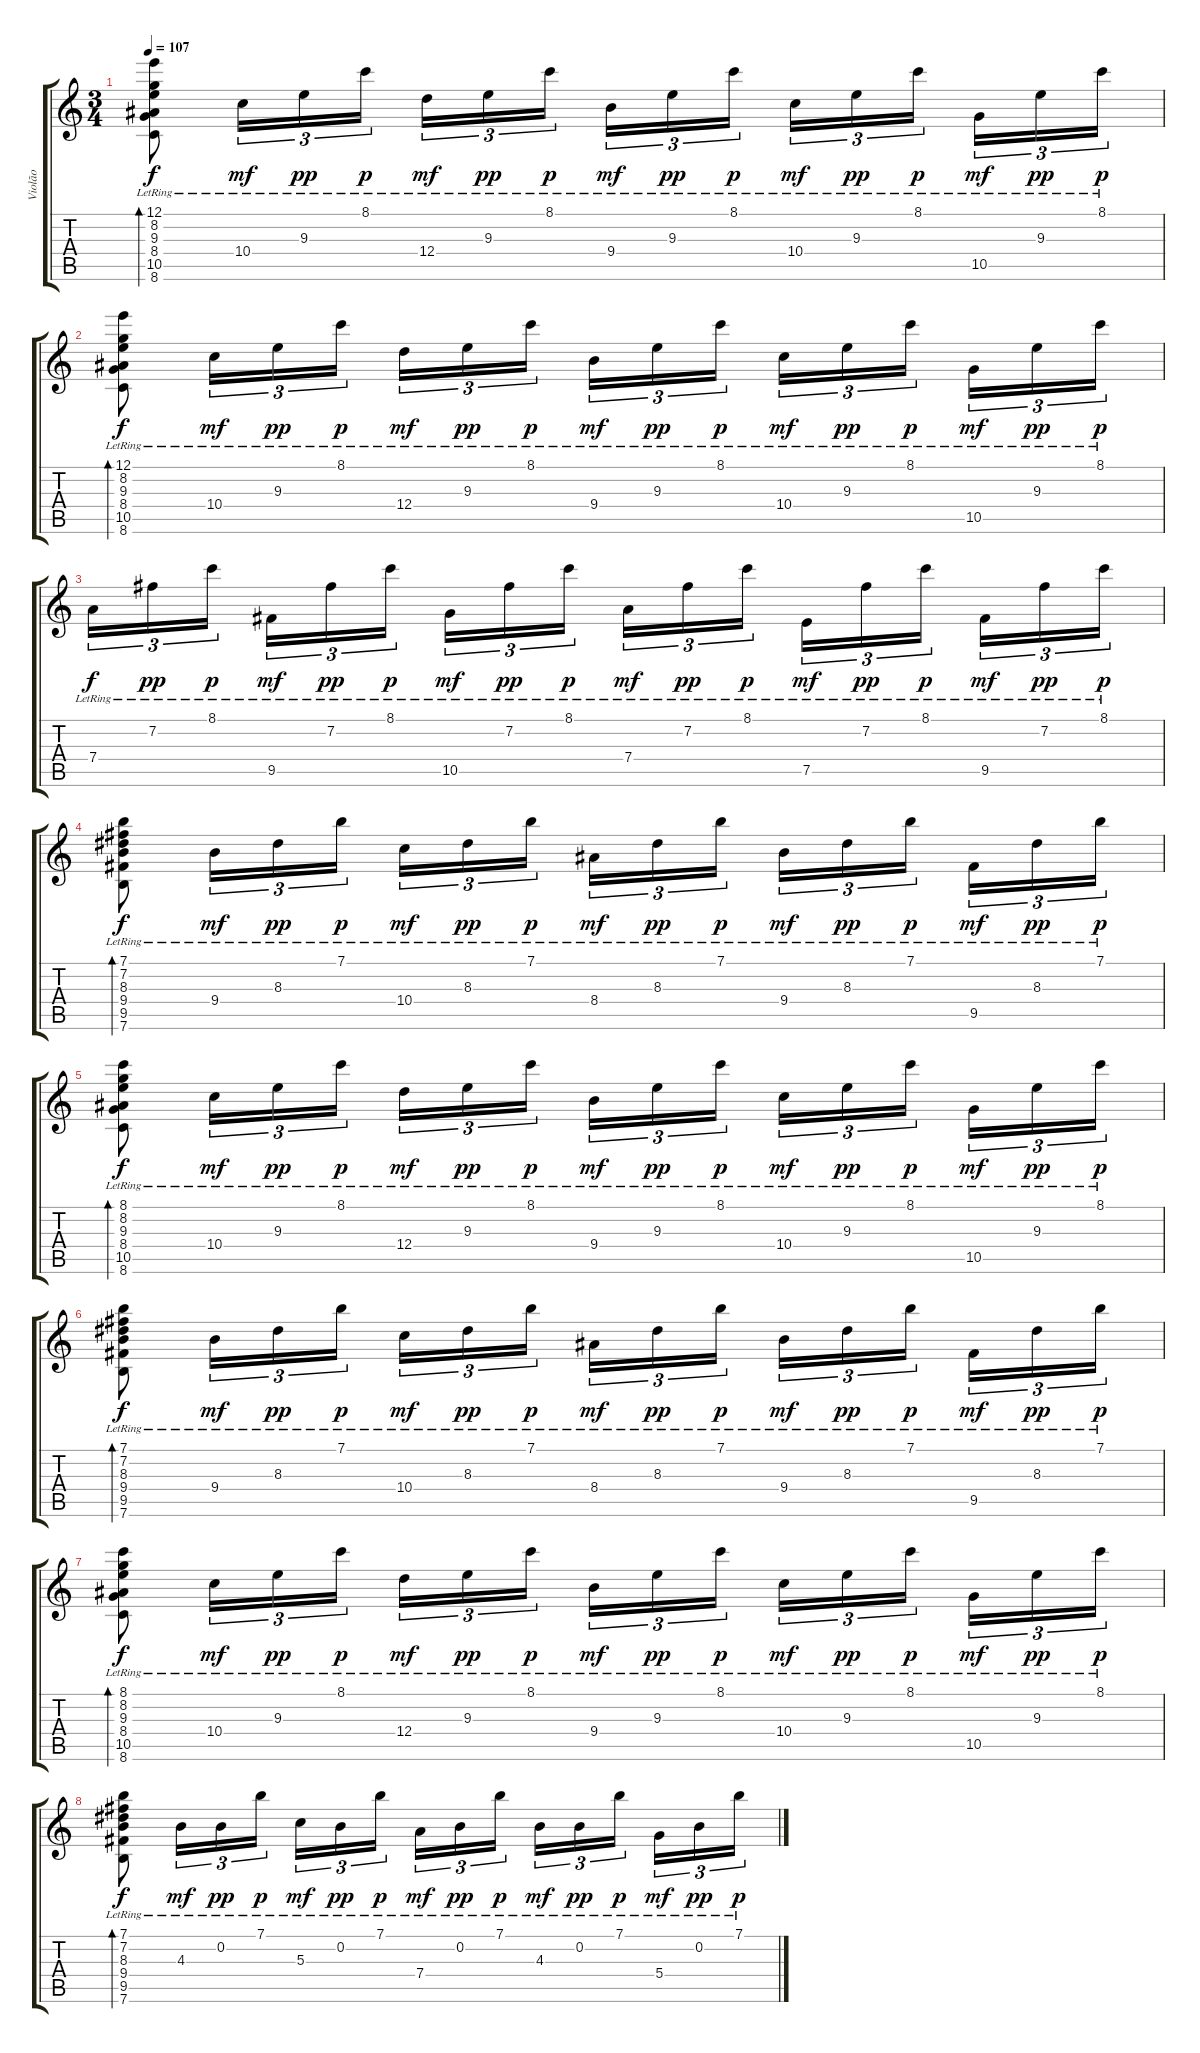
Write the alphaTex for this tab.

\track ("Violão" "Violão") {instrument acousticguitarnylon}
\staff {score tabs}
\tuning (E4 B3 G3 D3 A2 E2) {hide}
\ts (3 4)
\tempo 107
\clef g2
\ks c
(12.1{lr} 8.2{lr} 9.3{lr} 8.4{lr} 10.5{lr} 8.6{lr}).8{bd 60 dy f} 10.4{lr}.16{tu (3 2) dy mf} 9.3{lr}.16{tu (3 2) dy pp} 8.1{lr}.16{tu (3 2) dy p} 12.4{lr}.16{tu (3 2) dy mf} 9.3{lr}.16{tu (3 2) dy pp} 8.1{lr}.16{tu (3 2) dy p} 9.4{lr}.16{tu (3 2) dy mf} 9.3{lr}.16{tu (3 2) dy pp} 8.1{lr}.16{tu (3 2) dy p} 10.4{lr}.16{tu (3 2) dy mf} 9.3{lr}.16{tu (3 2) dy pp} 8.1{lr}.16{tu (3 2) dy p} 10.5{lr}.16{tu (3 2) dy mf} 9.3{lr}.16{tu (3 2) dy pp} 8.1{lr}.16{tu (3 2) dy p} |
(12.1{lr} 8.2{lr} 9.3{lr} 8.4{lr} 10.5{lr} 8.6{lr}).8{bd 60 dy f} 10.4{lr}.16{tu (3 2) dy mf} 9.3{lr}.16{tu (3 2) dy pp} 8.1{lr}.16{tu (3 2) dy p} 12.4{lr}.16{tu (3 2) dy mf} 9.3{lr}.16{tu (3 2) dy pp} 8.1{lr}.16{tu (3 2) dy p} 9.4{lr}.16{tu (3 2) dy mf} 9.3{lr}.16{tu (3 2) dy pp} 8.1{lr}.16{tu (3 2) dy p} 10.4{lr}.16{tu (3 2) dy mf} 9.3{lr}.16{tu (3 2) dy pp} 8.1{lr}.16{tu (3 2) dy p} 10.5{lr}.16{tu (3 2) dy mf} 9.3{lr}.16{tu (3 2) dy pp} 8.1{lr}.16{tu (3 2) dy p} |
7.4{lr}.16{tu (3 2) dy f} 7.2{lr}.16{tu (3 2) dy pp} 8.1{lr}.16{tu (3 2) dy p} 9.5{lr}.16{tu (3 2) dy mf} 7.2{lr}.16{tu (3 2) dy pp} 8.1{lr}.16{tu (3 2) dy p} 10.5{lr}.16{tu (3 2) dy mf} 7.2{lr}.16{tu (3 2) dy pp} 8.1{lr}.16{tu (3 2) dy p} 7.4{lr}.16{tu (3 2) dy mf} 7.2{lr}.16{tu (3 2) dy pp} 8.1{lr}.16{tu (3 2) dy p} 7.5{lr}.16{tu (3 2) dy mf} 7.2{lr}.16{tu (3 2) dy pp} 8.1{lr}.16{tu (3 2) dy p} 9.5{lr}.16{tu (3 2) dy mf} 7.2{lr}.16{tu (3 2) dy pp} 8.1{lr}.16{tu (3 2) dy p} |
(7.1{lr} 7.2{lr} 8.3{lr} 9.4{lr} 9.5{lr} 7.6{lr}).8{bd 60 dy f} 9.4{lr}.16{tu (3 2) dy mf} 8.3{lr}.16{tu (3 2) dy pp} 7.1{lr}.16{tu (3 2) dy p} 10.4{lr}.16{tu (3 2) dy mf} 8.3{lr}.16{tu (3 2) dy pp} 7.1{lr}.16{tu (3 2) dy p} 8.4{lr}.16{tu (3 2) dy mf} 8.3{lr}.16{tu (3 2) dy pp} 7.1{lr}.16{tu (3 2) dy p} 9.4{lr}.16{tu (3 2) dy mf} 8.3{lr}.16{tu (3 2) dy pp} 7.1{lr}.16{tu (3 2) dy p} 9.5{lr}.16{tu (3 2) dy mf} 8.3{lr}.16{tu (3 2) dy pp} 7.1{lr}.16{tu (3 2) dy p} |
(8.1{lr} 8.2{lr} 9.3{lr} 8.4{lr} 10.5{lr} 8.6{lr}).8{bd 60 dy f} 10.4{lr}.16{tu (3 2) dy mf} 9.3{lr}.16{tu (3 2) dy pp} 8.1{lr}.16{tu (3 2) dy p} 12.4{lr}.16{tu (3 2) dy mf} 9.3{lr}.16{tu (3 2) dy pp} 8.1{lr}.16{tu (3 2) dy p} 9.4{lr}.16{tu (3 2) dy mf} 9.3{lr}.16{tu (3 2) dy pp} 8.1{lr}.16{tu (3 2) dy p} 10.4{lr}.16{tu (3 2) dy mf} 9.3{lr}.16{tu (3 2) dy pp} 8.1{lr}.16{tu (3 2) dy p} 10.5{lr}.16{tu (3 2) dy mf} 9.3{lr}.16{tu (3 2) dy pp} 8.1{lr}.16{tu (3 2) dy p} |
(7.1{lr} 7.2{lr} 8.3{lr} 9.4{lr} 9.5{lr} 7.6{lr}).8{bd 60 dy f} 9.4{lr}.16{tu (3 2) dy mf} 8.3{lr}.16{tu (3 2) dy pp} 7.1{lr}.16{tu (3 2) dy p} 10.4{lr}.16{tu (3 2) dy mf} 8.3{lr}.16{tu (3 2) dy pp} 7.1{lr}.16{tu (3 2) dy p} 8.4{lr}.16{tu (3 2) dy mf} 8.3{lr}.16{tu (3 2) dy pp} 7.1{lr}.16{tu (3 2) dy p} 9.4{lr}.16{tu (3 2) dy mf} 8.3{lr}.16{tu (3 2) dy pp} 7.1{lr}.16{tu (3 2) dy p} 9.5{lr}.16{tu (3 2) dy mf} 8.3{lr}.16{tu (3 2) dy pp} 7.1{lr}.16{tu (3 2) dy p} |
(8.1{lr} 8.2{lr} 9.3{lr} 8.4{lr} 10.5{lr} 8.6{lr}).8{bd 60 dy f} 10.4{lr}.16{tu (3 2) dy mf} 9.3{lr}.16{tu (3 2) dy pp} 8.1{lr}.16{tu (3 2) dy p} 12.4{lr}.16{tu (3 2) dy mf} 9.3{lr}.16{tu (3 2) dy pp} 8.1{lr}.16{tu (3 2) dy p} 9.4{lr}.16{tu (3 2) dy mf} 9.3{lr}.16{tu (3 2) dy pp} 8.1{lr}.16{tu (3 2) dy p} 10.4{lr}.16{tu (3 2) dy mf} 9.3{lr}.16{tu (3 2) dy pp} 8.1{lr}.16{tu (3 2) dy p} 10.5{lr}.16{tu (3 2) dy mf} 9.3{lr}.16{tu (3 2) dy pp} 8.1{lr}.16{tu (3 2) dy p} |
(7.1{lr} 7.2{lr} 8.3{lr} 9.4{lr} 9.5{lr} 7.6{lr}).8{bd 60 dy f} 4.3{lr}.16{tu (3 2) dy mf} 0.2{lr}.16{tu (3 2) dy pp} 7.1{lr}.16{tu (3 2) dy p} 5.3{lr}.16{tu (3 2) dy mf} 0.2{lr}.16{tu (3 2) dy pp} 7.1{lr}.16{tu (3 2) dy p} 7.4{lr}.16{tu (3 2) dy mf} 0.2{lr}.16{tu (3 2) dy pp} 7.1{lr}.16{tu (3 2) dy p} 4.3{lr}.16{tu (3 2) dy mf} 0.2{lr}.16{tu (3 2) dy pp} 7.1{lr}.16{tu (3 2) dy p} 5.4{lr}.16{tu (3 2) dy mf} 0.2{lr}.16{tu (3 2) dy pp} 7.1{lr}.16{tu (3 2) dy p}
